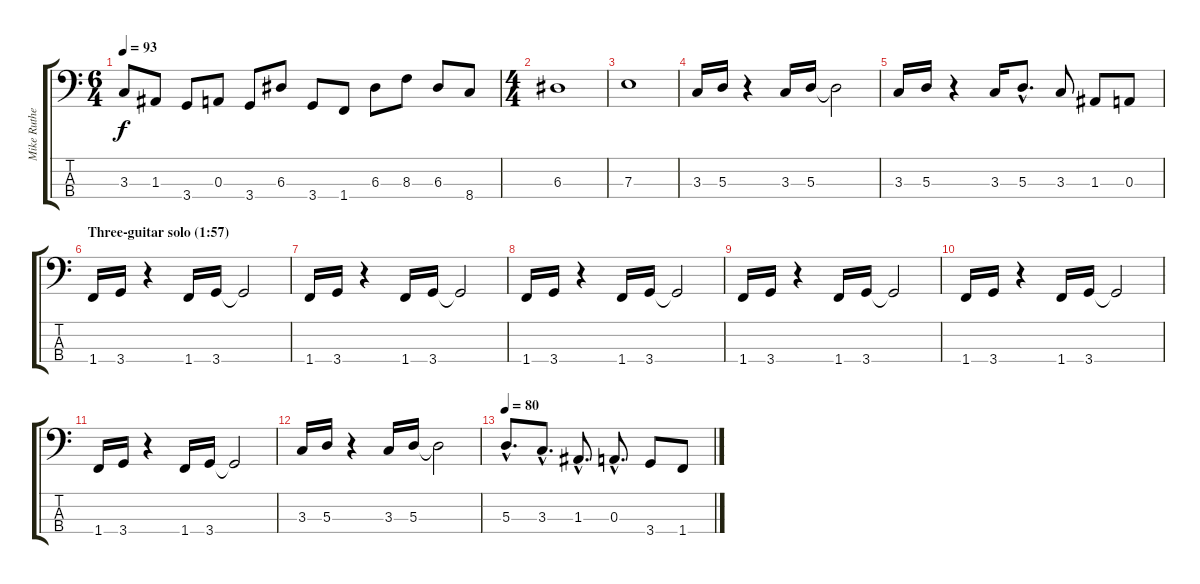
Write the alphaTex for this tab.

\track ("Mike Rutherford (bass)" "Mike Ruthe") {instrument electricbassfinger}
\staff {score tabs}
\tuning (G2 D2 A1 E1) {hide}
\ts (6 4)
\tempo 93
\clef f4
\ks c
3.3.8{dy f} 1.3.8 3.4.8 0.3.8 3.4.8 6.3.8 3.4.8 1.4.8 6.3.8 8.3.8 6.3.8 8.4.8 |
\ts (4 4)
6.3.1 |
7.3.1 |
3.3.16 5.3.16 r.4 3.3.16 5.3.16 5.3{t}.2 |
3.3.16 5.3.16 r.4 3.3.16 5.3{hac}.8{d} 3.3.8 1.3.8 0.3.8 |
\section ("" "Three-guitar solo (1:57)")
1.4.16 3.4.16 r.4 1.4.16 3.4.16 3.4{t}.2 |
1.4.16 3.4.16 r.4 1.4.16 3.4.16 3.4{t}.2 |
1.4.16 3.4.16 r.4 1.4.16 3.4.16 3.4{t}.2 |
1.4.16 3.4.16 r.4 1.4.16 3.4.16 3.4{t}.2 |
1.4.16 3.4.16 r.4 1.4.16 3.4.16 3.4{t}.2 |
1.4.16 3.4.16 r.4 1.4.16 3.4.16 3.4{t}.2 |
3.3.16 5.3.16 r.4 3.3.16 5.3.16 5.3{t}.2 |
\tempo 80
5.3{hac}.8{d} 3.3{hac}.8{d} 1.3{hac}.8{d} 0.3{hac}.8{d} 3.4.8 1.4.8
